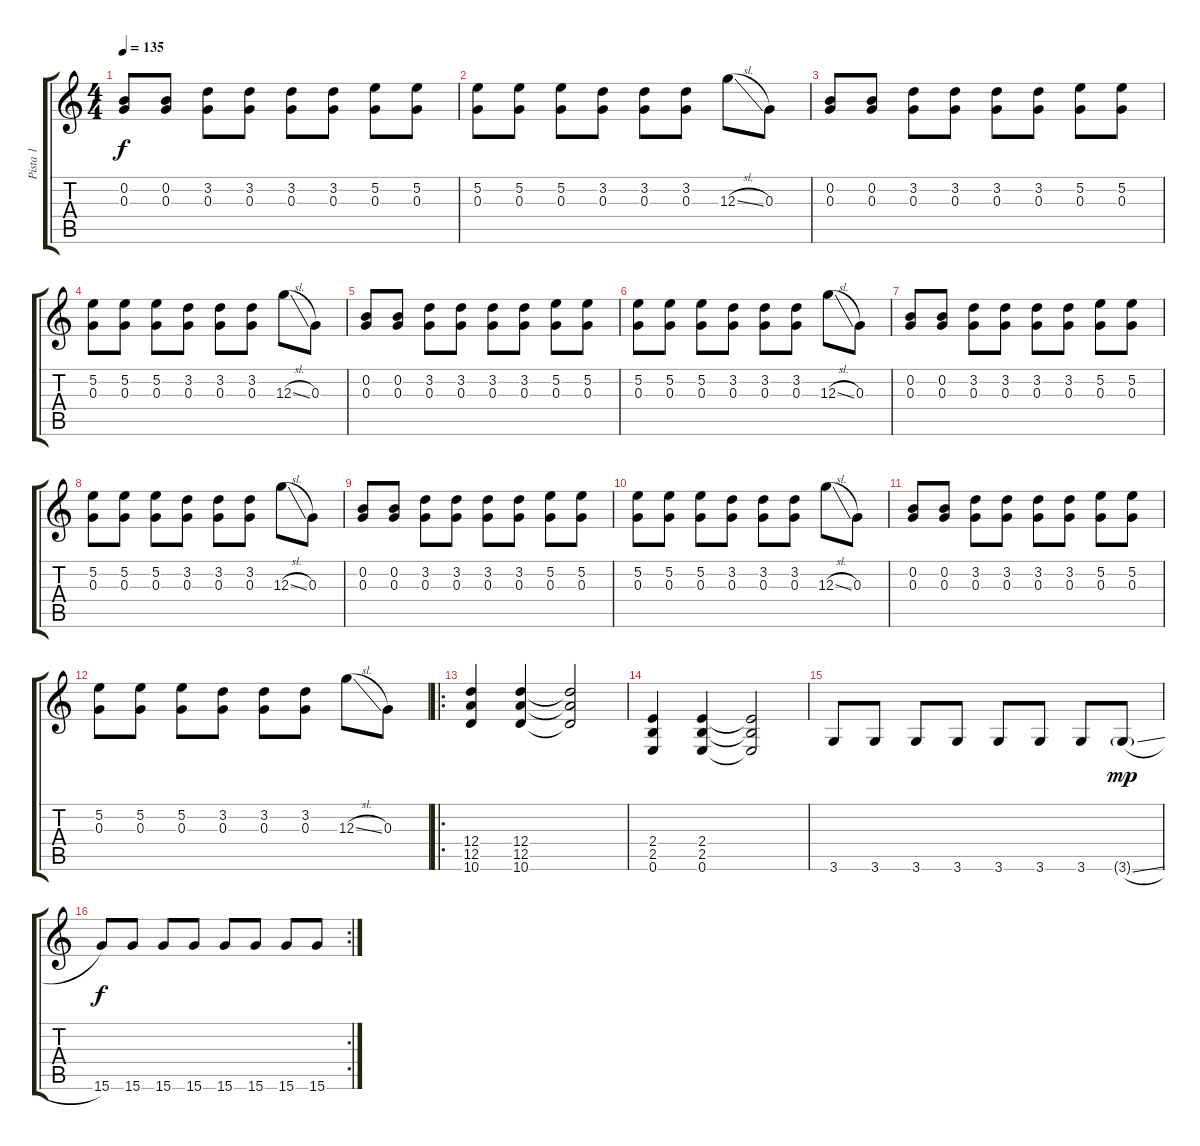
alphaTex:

\track ("Pista 1" "Pista 1") {instrument overdrivenguitar}
\staff {score tabs}
\tuning (E4 B3 G3 D3 A2 E2) {hide}
\ts (4 4)
\tempo 135
\clef g2
\ks c
(0.2 0.3).8{dy f} (0.2 0.3).8 (3.2 0.3).8 (3.2 0.3).8 (3.2 0.3).8 (3.2 0.3).8 (5.2 0.3).8 (5.2 0.3).8 |
(5.2 0.3).8 (5.2 0.3).8 (5.2 0.3).8 (3.2 0.3).8 (3.2 0.3).8 (3.2 0.3).8 12.3{sl}.8 0.3.8 |
(0.2 0.3).8 (0.2 0.3).8 (3.2 0.3).8 (3.2 0.3).8 (3.2 0.3).8 (3.2 0.3).8 (5.2 0.3).8 (5.2 0.3).8 |
(5.2 0.3).8 (5.2 0.3).8 (5.2 0.3).8 (3.2 0.3).8 (3.2 0.3).8 (3.2 0.3).8 12.3{sl}.8 0.3.8 |
(0.2 0.3).8 (0.2 0.3).8 (3.2 0.3).8 (3.2 0.3).8 (3.2 0.3).8 (3.2 0.3).8 (5.2 0.3).8 (5.2 0.3).8 |
(5.2 0.3).8 (5.2 0.3).8 (5.2 0.3).8 (3.2 0.3).8 (3.2 0.3).8 (3.2 0.3).8 12.3{sl}.8 0.3.8 |
(0.2 0.3).8 (0.2 0.3).8 (3.2 0.3).8 (3.2 0.3).8 (3.2 0.3).8 (3.2 0.3).8 (5.2 0.3).8 (5.2 0.3).8 |
(5.2 0.3).8 (5.2 0.3).8 (5.2 0.3).8 (3.2 0.3).8 (3.2 0.3).8 (3.2 0.3).8 12.3{sl}.8 0.3.8 |
(0.2 0.3).8 (0.2 0.3).8 (3.2 0.3).8 (3.2 0.3).8 (3.2 0.3).8 (3.2 0.3).8 (5.2 0.3).8 (5.2 0.3).8 |
(5.2 0.3).8 (5.2 0.3).8 (5.2 0.3).8 (3.2 0.3).8 (3.2 0.3).8 (3.2 0.3).8 12.3{sl}.8 0.3.8 |
(0.2 0.3).8 (0.2 0.3).8 (3.2 0.3).8 (3.2 0.3).8 (3.2 0.3).8 (3.2 0.3).8 (5.2 0.3).8 (5.2 0.3).8 |
(5.2 0.3).8 (5.2 0.3).8 (5.2 0.3).8 (3.2 0.3).8 (3.2 0.3).8 (3.2 0.3).8 12.3{sl}.8 0.3.8 |
\ro
(12.4 12.5 10.6).4 (12.4 12.5 10.6).4 (12.4{t} 12.5{t} 10.6{t}).2 |
(2.4 2.5 0.6).4 (2.4 2.5 0.6).4 (2.4{t} 2.5{t} 0.6{t}).2 |
3.6.8 3.6.8 3.6.8 3.6.8 3.6.8 3.6.8 3.6.8 3.6{sl g}.8{dy mp} |
\rc 2
15.6.8{dy f} 15.6.8 15.6.8 15.6.8 15.6.8 15.6.8 15.6.8 15.6.8
